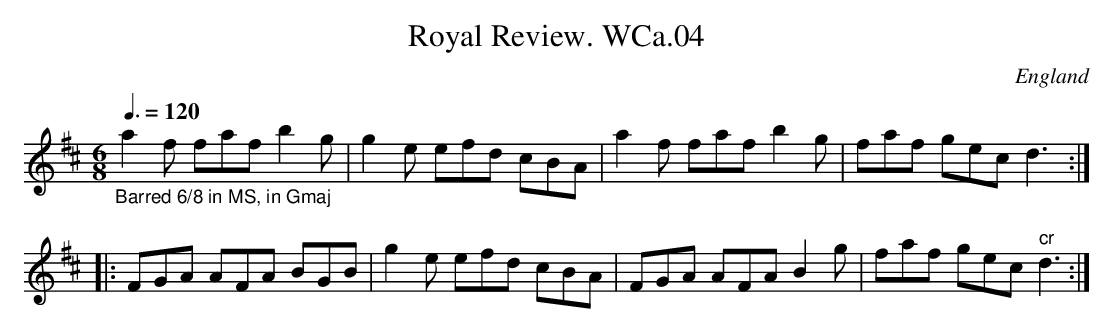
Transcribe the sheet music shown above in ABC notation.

X:1
T:Royal Review. WCa.04
L:1/8
M:6/8
O:England
Q:3/8=120
K:D
"_Barred 6/8 in MS, in Gmaj"a2f faf b2g|\
g2e efd cBA|a2f faf b2g| faf gecd3:|!
|:FGA AFA BGB|g2e efd cBA|\
FGA AFA B2g| faf gec"^cr"d3:|
